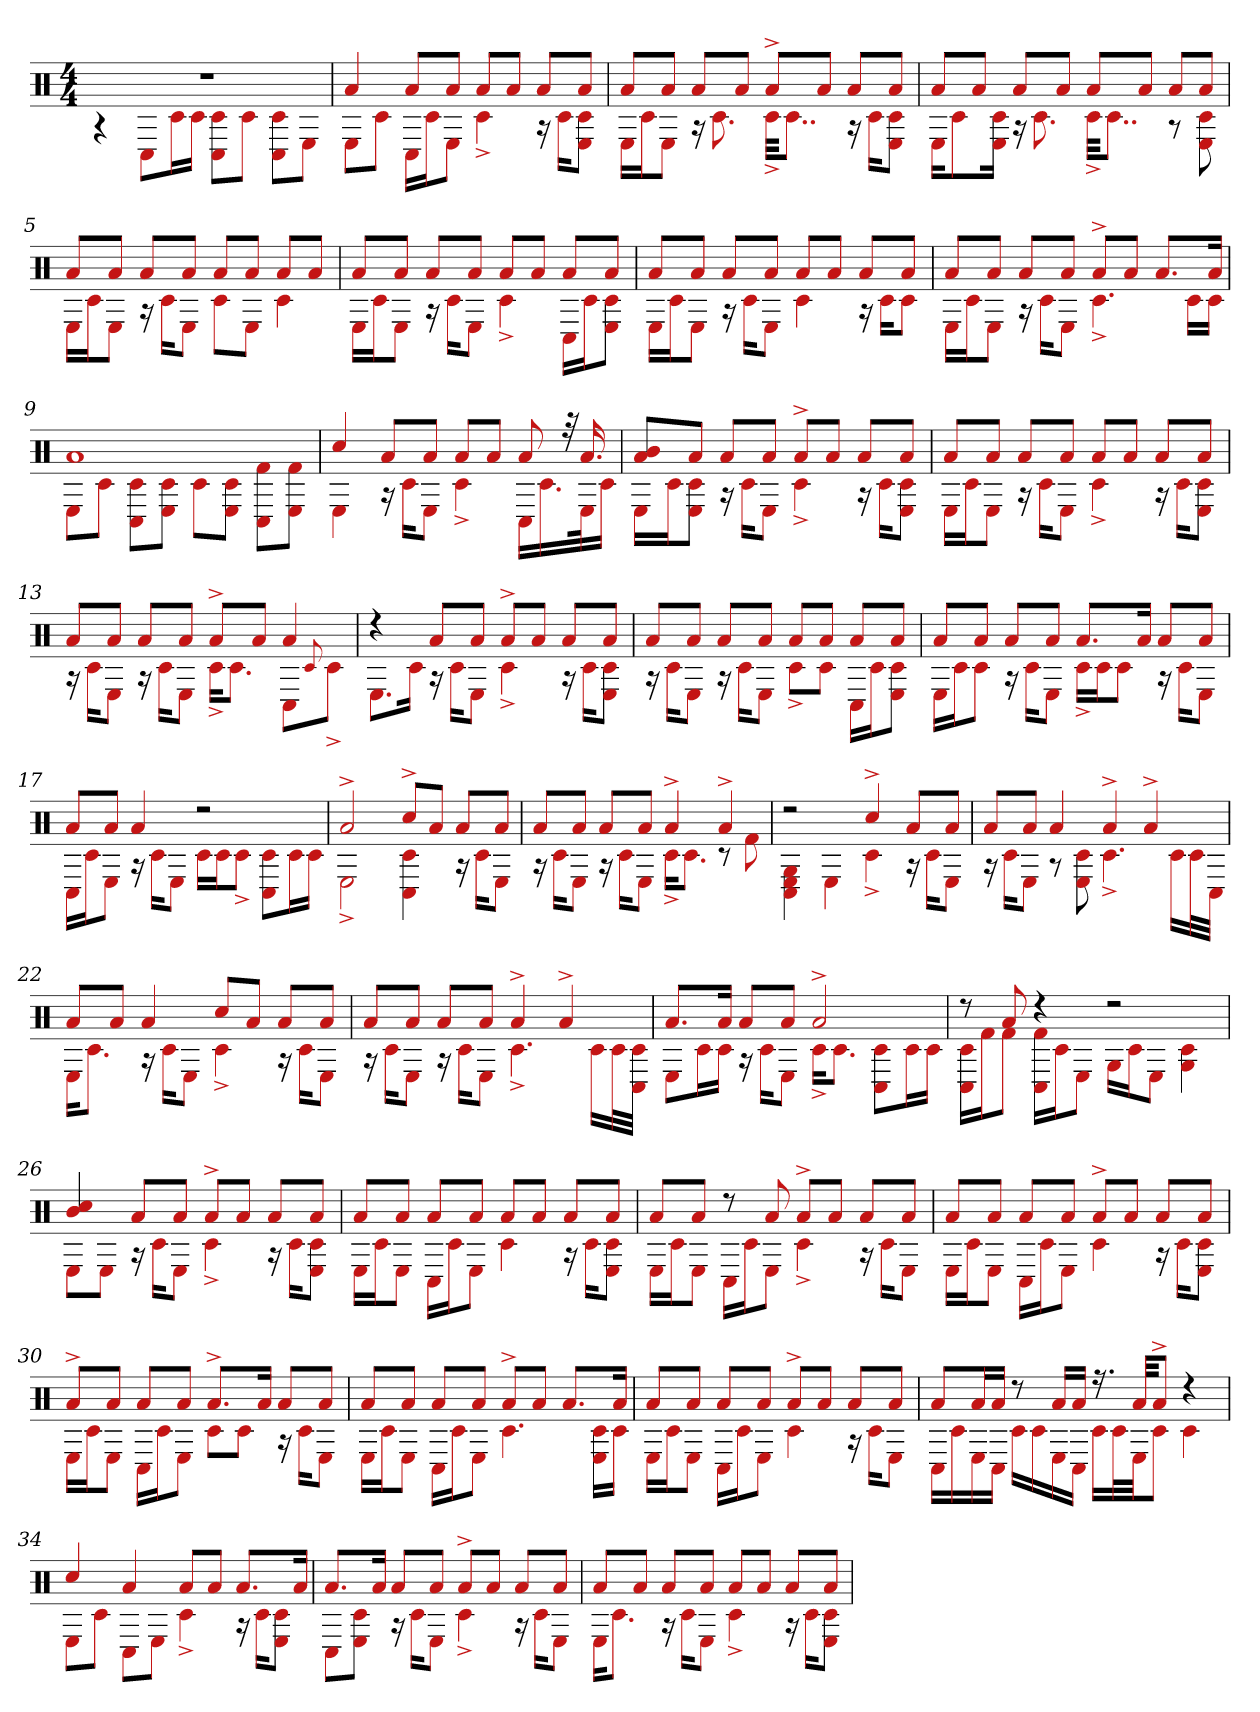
**kern
*part1
*staff1
*clefX
*k[]
*M4/4
=1
*^
1r	4r
.	8C#L
.	16c#L
.	16c#JJ
.	8C# 8c#L
.	8c#J
.	8C# 8c#L
.	8EJ
=2	=2
4a	8EL
.	8c#J
8aL	16C#LL
.	16c#J
8aJ	8EJ
8aL	4c#^
8aJ	.
8aL	16r
.	16c#KL
8aJ	8E 8c#J
=3	=3
8aL	16ELL
.	16c#J
8aJ	8EJ
8aL	16r
.	8.c#
8aJ	.
8a^L	32c#^KKL
.	8..c#J
8aJ	.
8aL	16r
.	16c#KL
8aJ	8E 8c#J
=4	=4
8aL	16EKL
.	8c#
8aJ	.
.	16E 16c#Jk
8aL	16r
.	8.c#
8aJ	.
8aL	32c#^KKL
.	8..c#J
8aJ	.
8aL	8r
8aJ	8E 8c#
=5	=5
8aL	16ELL
.	16c#J
8aJ	8EJ
8aL	16r
.	16c#KL
8aJ	8EJ
8aL	8c#L
8aJ	8EJ
8aL	4c#
8aJ	.
=6	=6
8aL	16ELL
.	16c#J
8aJ	8EJ
8aL	16r
.	16c#KL
8aJ	8EJ
8aL	4c#^
8aJ	.
8aL	16C#LL
.	16c#J
8aJ	8E 8c#J
=7	=7
8aL	16ELL
.	16c#J
8aJ	8EJ
8aL	16r
.	16c#KL
8aJ	8EJ
8aL	4c#
8aJ	.
8aL	16r
.	16c#KL
8aJ	8c#J
=8	=8
8aL	16ELL
.	16c#J
8aJ	8EJ
8aL	16r
.	16c#KL
8aJ	8EJ
8a^L	4.c#^
8aJ	.
8.aL	.
.	16c#LL
16aJk	16c#JJ
=9	=9
1a	8EL
.	8c#J
.	8C# 8c#L
.	8c# 8EJ
.	8c#L
.	8c# 8EJ
.	8f# 8C#L
.	8f# 8EJ
=10	=10
4cc#	4E
8aL	16r
.	16c#KL
8aJ	8EJ
8aL	4c#^
8aJ	.
8a	16C#LL
.	16.c#
32r	.
16.a	32Ek
.	16c#JJ
=11	=11
8b 8aL	16ELL
.	16c#J
8aJ	8E 8c#J
8aL	16r
.	16c#KL
8aJ	8EJ
8a^L	4c#^
8aJ	.
8aL	16r
.	16c#KL
8aJ	8E 8c#J
=12	=12
8aL	16ELL
.	16c#J
8aJ	8EJ
8aL	16r
.	16c#KL
8aJ	8EJ
8aL	4c#^
8aJ	.
8aL	16r
.	16c#KL
8aJ	8c# 8EJ
=13	=13
8aL	16r
.	16c#KL
8aJ	8EJ
8aL	16r
.	16c#KL
8aJ	8EJ
8a^L	16c#^KL
.	8.c#J
8aJ	.
4a	8C#L
.	8qqc#
.	8c#^J
=14	=14
4r	8.EL
.	16c#Jk
8aL	16r
.	16c#KL
8aJ	8EJ
8a^L	4c#^
8aJ	.
8aL	16r
.	16c#KL
8aJ	8c# 8EJ
=15	=15
8aL	16r
.	16c#KL
8aJ	8EJ
8aL	16r
.	16c#KL
8aJ	8EJ
8aL	8c#^L
8aJ	8c#J
8aL	16C#LL
.	16c#J
8aJ	8E 8c#J
=16	=16
8aL	16ELL
.	16c#J
8aJ	8c#J
8aL	16r
.	16c#KL
8aJ	8EJ
8.aL	16c#^LL
.	16c#J
.	8c#J
16aJk	.
8aL	16r
.	16c#KL
8aJ	8EJ
=17	=17
8aL	16C#LL
.	16c#J
8aJ	8EJ
4a	16r
.	16c#KL
.	8EJ
2r	16c#LL
.	16c#J
.	8c#^J
.	8C# 8c#L
.	16c#L
.	16c#JJ
=18	=18
2a^	2E^
8cc#^L	4C# 4c#
8aJ	.
8aL	16r
.	16c#KL
8aJ	8EJ
=19	=19
8aL	16r
.	16c#KL
8aJ	8EJ
8aL	16r
.	16c#KL
8aJ	8EJ
4a^	16c#^KL
.	8.c#J
4a^	8r
.	8f#
=20	=20
2r	4G 4C# 4E
.	4E
4cc#^	4c#^
8aL	16r
.	16c#KL
8aJ	8EJ
=21	=21
8aL	16r
.	16c#KL
8aJ	8EJ
4a	8r
.	8c# 8E
4a^	4.c#^
4a^	.
.	16c#LL
.	32c#L
.	32C#JJJ
=22	=22
8aL	16EKL
.	8.c#J
8aJ	.
4a	16r
.	16c#KL
.	8EJ
8cc#L	4c#^
8aJ	.
8aL	16r
.	16c#KL
8aJ	8EJ
=23	=23
8aL	16r
.	16c#KL
8aJ	8EJ
8aL	16r
.	16c#KL
8aJ	8EJ
4a^	4.c#^
4a^	.
.	16c#LL
.	32c#L
.	32c# 32C#JJJ
=24	=24
8.aL	8EL
.	16c#L
16aJk	16c#JJ
8aL	16r
.	16c#KL
8aJ	8EJ
2a^	16c#^KL
.	8.c#J
.	8C# 8c#L
.	16c#L
.	16c#JJ
=25	=25
8r	16c# 16C#LL
.	16f#J
8a	8f#J
4r	16f# 16C#LL
.	16c#J
.	8EJ
2r	16GLL
.	16c#J
.	8EJ
.	4G 4c#
=26	=26
4cc# 4b	8EL
.	8EJ
8aL	16r
.	16c#KL
8aJ	8EJ
8a^L	4c#^
8aJ	.
8aL	16r
.	16c#KL
8aJ	8c# 8EJ
=27	=27
8aL	16ELL
.	16c#J
8aJ	8EJ
8aL	16C#LL
.	16c#J
8aJ	8EJ
8aL	4c#
8aJ	.
8aL	16r
.	16c#KL
8aJ	8E 8c#J
=28	=28
8aL	16ELL
.	16c#J
8aJ	8EJ
8r	16C#LL
.	16c#J
8a	8EJ
8a^L	4c#^
8aJ	.
8aL	16r
.	16c#KL
8aJ	8EJ
=29	=29
8aL	16ELL
.	16c#J
8aJ	8EJ
8aL	16C#LL
.	16c#J
8aJ	8EJ
8a^L	4c#
8aJ	.
8aL	16r
.	16c#KL
8aJ	8E 8c#J
=30	=30
8a^L	16ELL
.	16c#J
8aJ	8EJ
8aL	16C#LL
.	16c#J
8aJ	8EJ
8.a^L	8c#L
.	8c#J
16aJk	.
8aL	16r
.	16c#KL
8aJ	8EJ
=31	=31
8aL	16ELL
.	16c#J
8aJ	8EJ
8aL	16C#LL
.	16c#J
8aJ	8EJ
8a^L	4.c#
8aJ	.
8.aL	.
.	16c# 16ELL
16aJk	16c#JJ
=32	=32
8aL	16ELL
.	16c#J
8aJ	8EJ
8aL	16C#LL
.	16c#J
8aJ	8EJ
8a^L	4c#
8aJ	.
8aL	16r
.	16c#KL
8aJ	8EJ
=33	=33
8aL	16C#LL
.	16c#
16aL	16E
16aJJ	16C#JJ
8r	16c#LL
.	16c#
16aLL	16E
16aJJ	16C#JJ
16.r	16c#LL
.	32c#L
32aKKL	32EJJ
8a^J	8c#J
4r	4c#
=34	=34
4cc#	8EL
.	8c#J
4a	8C#L
.	8EJ
8aL	4c#^
8aJ	.
8.aL	16r
.	16c#KL
.	8c# 8EJ
16aJk	.
=35	=35
8.aL	8C#L
.	8c# 8EJ
16aJk	.
8aL	16r
.	16c#KL
8aJ	8EJ
8a^L	4c#^
8aJ	.
8aL	16r
.	16c#KL
8aJ	8EJ
=36	=36
8aL	16EKL
.	8.c#J
8aJ	.
8aL	16r
.	16c#KL
8aJ	8EJ
8aL	4c#^
8aJ	.
8aL	16r
.	16c#KL
8aJ	8c# 8EJ
*v	*v
=
*-
